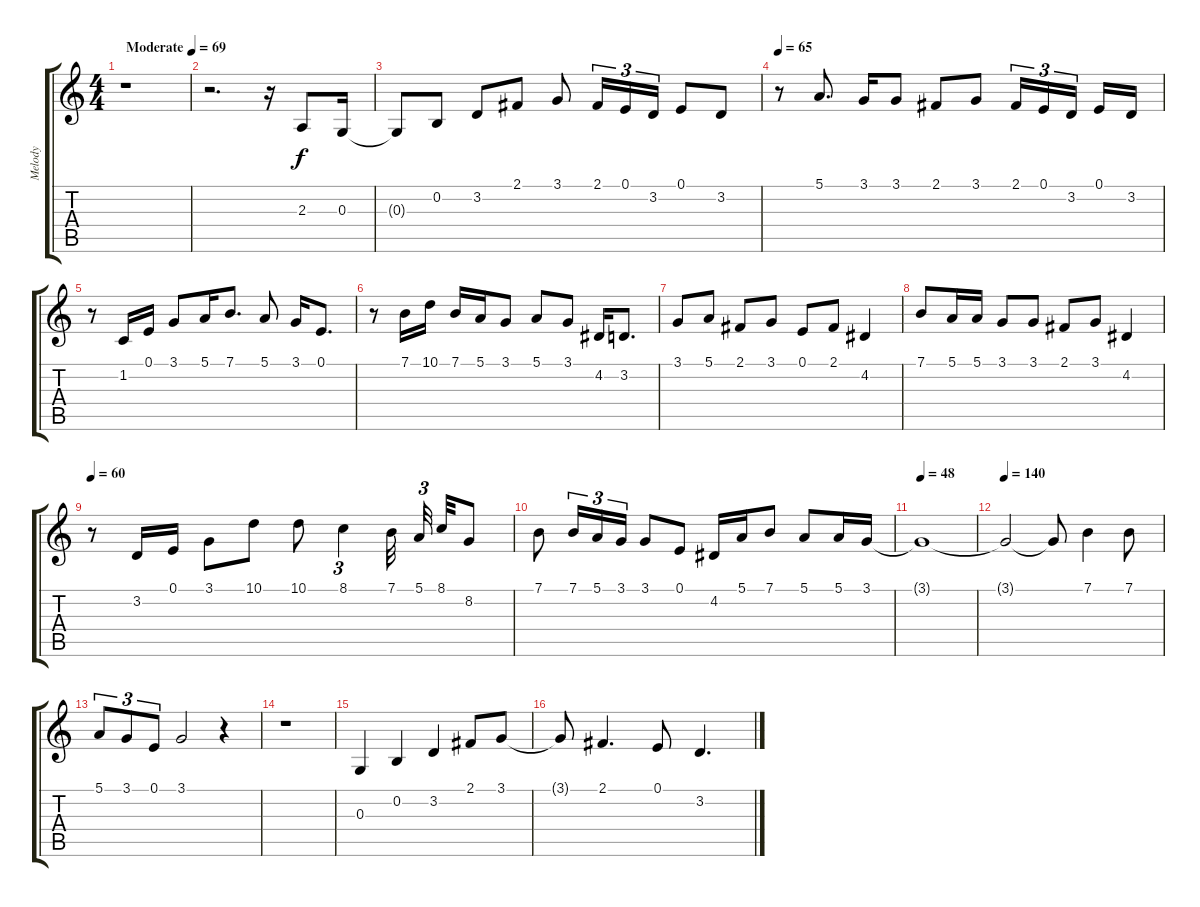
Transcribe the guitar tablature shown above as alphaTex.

\track ("Melody" "Melody") {instrument tenorsax}
\staff {score tabs}
\tuning (E4 B3 G3 D3 A2 E2) {hide}
\ts (4 4)
\tempo (69 "Moderate")
\clef g2
\ks c
r.1{dy f instrument tenorsax} |
r.2{d} r.16 2.3.8 0.3.16 |
0.3{t}.8 0.2.8 3.2.8 2.1.8 3.1.8 2.1.16{tu (3 2)} 0.1.16{tu (3 2)} 3.2.16{tu (3 2)} 0.1.8 3.2.8 |
\tempo 65
r.8 5.1.8{d} 3.1.16 3.1.8 2.1.8 3.1.8 2.1.16{tu (3 2)} 0.1.16{tu (3 2)} 3.2.16{tu (3 2) beam splitsecondary} 0.1.16 3.2.16 |
r.8 1.2.16 0.1.16 3.1.8 5.1.16 7.1.8{d} 5.1.8 3.1.16 0.1.8{d} |
r.8 7.1.16 10.1.16 7.1.16 5.1.16 3.1.8 5.1.8 3.1.8 4.2.16 3.2.8{d} |
3.1.8 5.1.8 2.1.8 3.1.8 0.1.8 2.1.8 4.2.4 |
7.1.8 5.1.16 5.1.16 3.1.8 3.1.8 2.1.8 3.1.8 4.2.4 |
\tempo 60
r.8 3.2.16 0.1.16 3.1.8 10.1.8 10.1.8 8.1.4{tu (3 2)} 7.1.32{beam splitsecondary} 5.1.32{tu (3 2) beam splitsecondary} 8.1.32 8.2.8 |
7.1.8 7.1.16{tu (3 2)} 5.1.16{tu (3 2)} 3.1.16{tu (3 2)} 3.1.8 0.1.8 4.2.16 5.1.16 7.1.8 5.1.8 5.1.16 3.1.16 |
\tempo 48
3.1{t}.1 |
\tempo 140
3.1{t}.2 3.1{t}.8 7.1.4 7.1.8 |
5.1.8{tu (3 2)} 3.1.8{tu (3 2)} 0.1.8{tu (3 2)} 3.1.2 r.4 |
r.1 |
0.3.4 0.2.4 3.2.4 2.1.8 3.1.8 |
3.1{t}.8 2.1.4{d} 0.1.8 3.2.4{d}
